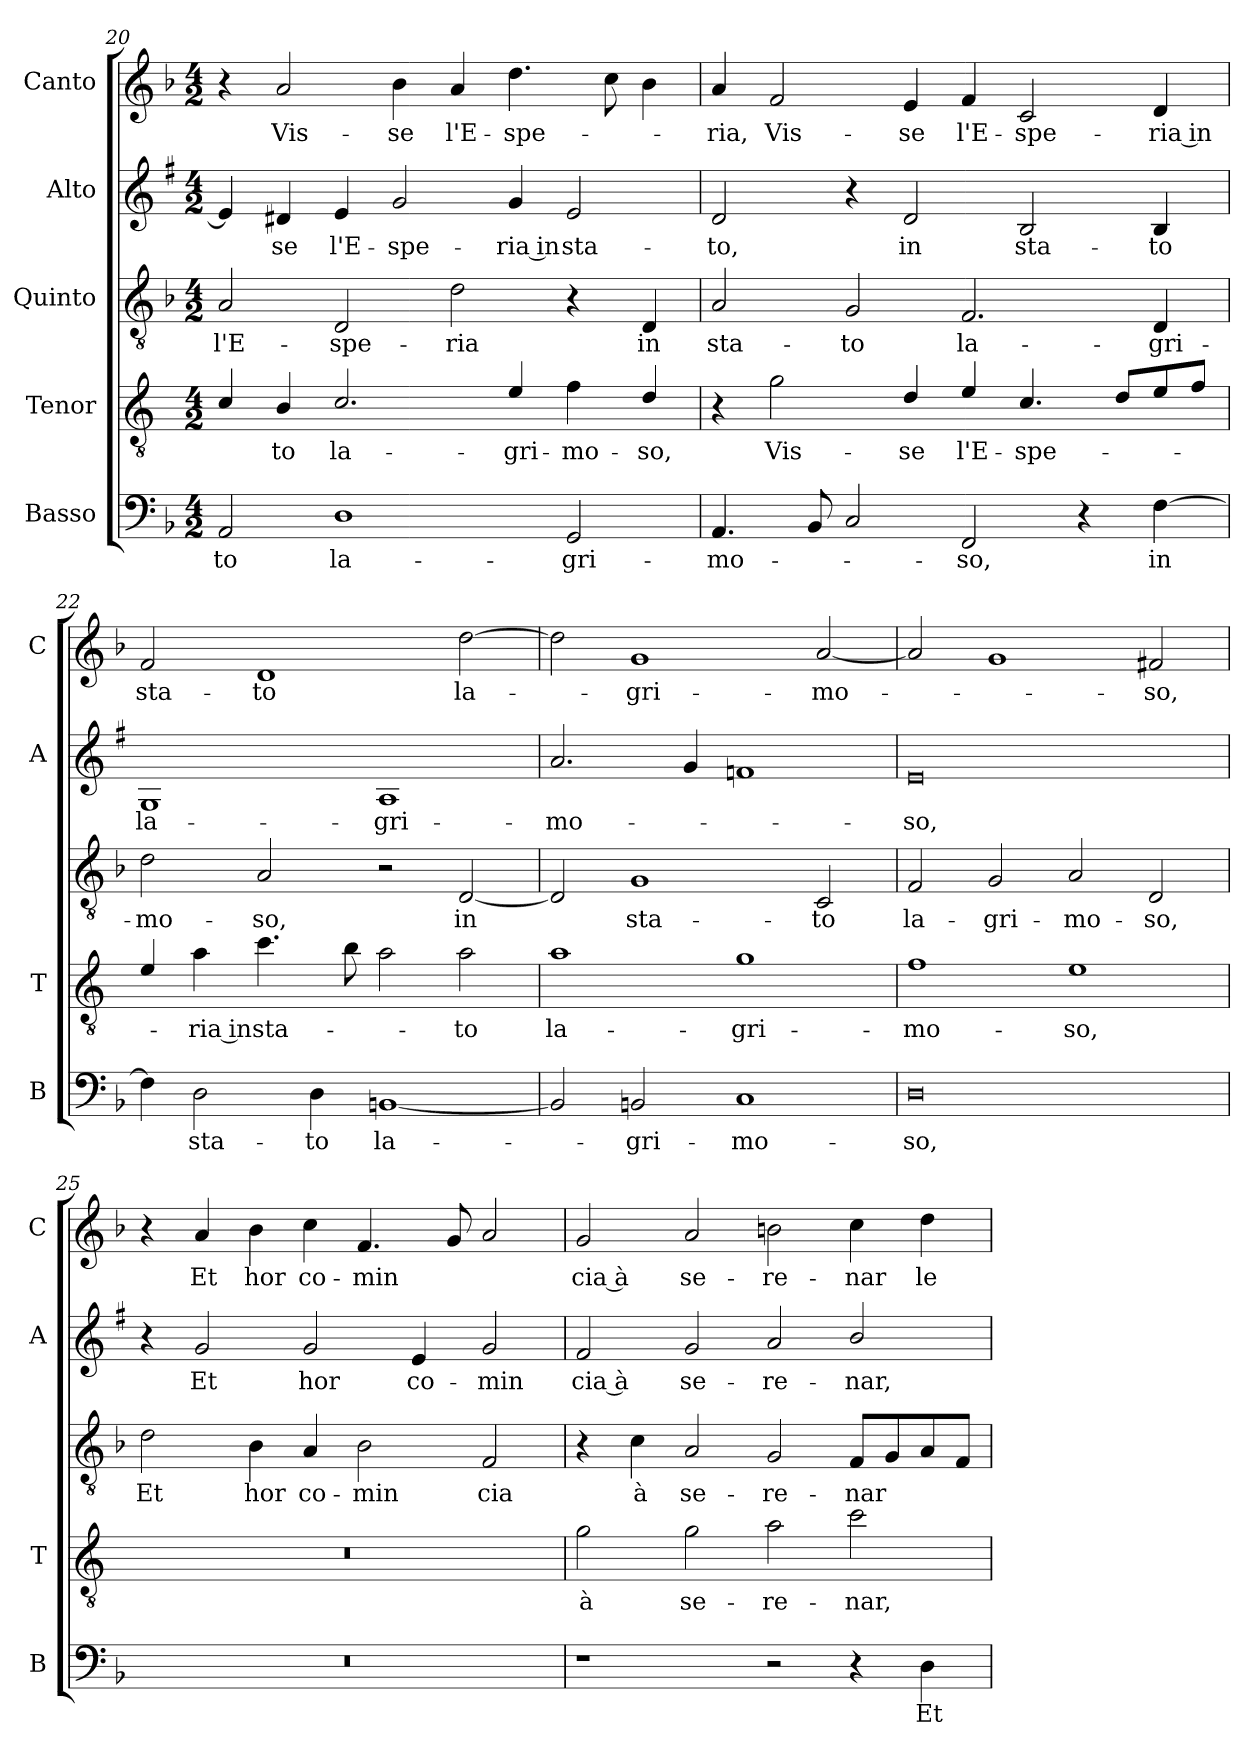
**kern	**text	**kern	**text	**kern	**text	**kern	**text	**kern	**text
*part5	*part5	*part4	*part4	*part3	*part3	*part2	*part2	*part1	*part1
*staff5	*staff5	*staff4	*staff4	*staff3	*staff3	*staff2	*staff2	*staff1	*staff1
*I"Basso	*	*I"Tenor	*	*I"Quinto	*	*I"Alto	*	*I"Canto	*
*I'B	*	*I'T	*	*	*	*I'A	*	*I'C	*
*clefF4	*	*clefGv2	*	*clefGv2	*	*clefG2	*	*clefG2	*
*	*	*ITrd4c7	*	*	*	*ITrd1c2	*	*	*
*k[b-]	*	*k[b-]	*	*k[b-]	*	*k[b-]	*	*k[b-]	*
*F:	*	*F:	*	*F:	*	*F:	*	*F:	*
*M4/2	*	*M4/2	*	*M4/2	*	*M4/2	*	*M4/2	*
=20	=20	=20	=20	=20	=20	=20	=20	=20	=20
!	!LO:LY:b	!	!	!	!LO:LY:b	!	!	!	!
2AA/	-to	4F/	.	2A/	l'E-	4d/]	.	4r	.
!	!	!	!LO:LY:b	!	!	!	!LO:LY:b	!	!LO:LY:b
.	.	4E/	-to	.	.	4c#X/	-se	2a/	Vis-
!	!LO:LY:b	!	!LO:LY:b	!	!LO:LY:b	!	!LO:LY:b	!	!
1D	la-	2.F/	la-	2D/	-spe-	4d/	l'E-	.	.
!	!	!	!	!	!	!	!LO:LY:b	!	!LO:LY:b
.	.	.	.	.	.	2f/	-spe-	4b-\	-se
!	!	!	!	!	!LO:LY:b	!	!	!	!LO:LY:b
.	.	.	.	2d\	-ria	.	.	4a/	l'E-
!	!	!	!LO:LY:b	!	!	!	!LO:LY:b	!	!LO:LY:b
.	.	4A/	-gri-	.	.	4f/	-ria in	4.dd\	-spe-
!	!LO:LY:b	!	!LO:LY:b	!	!	!	!LO:LY:b	!	!
2GG/	-gri-	4B-\	-mo-	4r	.	2d/	sta-	.	.
.	.	.	.	.	.	.	.	8cc\	.
!	!	!	!LO:LY:b	!	!LO:LY:b	!	!	!	!
.	.	4G/	-so,	4D/	in	.	.	4b-\	.
!!LO:LB:g=z
=21	=21	=21	=21	=21	=21	=21	=21	=21	=21
!	!LO:LY:b	!	!	!	!LO:LY:b	!	!LO:LY:b	!	!LO:LY:b
4.AA/	-mo-	4r	.	2A/	sta-	2c/	-to,	4a/	-ria,
!	!	!	!LO:LY:b	!	!	!	!	!	!LO:LY:b
.	.	2c\	Vis-	.	.	.	.	2f/	Vis-
8BB-/	.	.	.	.	.	.	.	.	.
!	!	!	!	!	!LO:LY:b	!	!	!	!
2C/	.	.	.	2G/	-to	4r	.	.	.
!	!	!	!LO:LY:b	!	!	!	!LO:LY:b	!	!LO:LY:b
.	.	4G/	-se	.	.	2c/	in	4e/	-se
!	!LO:LY:b	!	!LO:LY:b	!	!LO:LY:b	!	!	!	!LO:LY:b
2FF/	-so,	4A/	l'E-	2.F/	la-	.	.	4f/	l'E-
!	!	!	!LO:LY:b	!	!	!	!LO:LY:b	!	!LO:LY:b
.	.	4.F/	-spe-	.	.	2A/	sta-	2c/	-spe-
4r	.	.	.	.	.	.	.	.	.
.	.	8G/L	.	.	.	.	.	.	.
!	!LO:LY:b	!	!	!	!LO:LY:b	!	!LO:LY:b	!	!LO:LY:b
[4F\	in	8A/	.	4D/	-gri-	4A/	-to	4d/	-ria in
.	.	8B-/J	.	.	.	.	.	.	.
=22	=22	=22	=22	=22	=22	=22	=22	=22	=22
!	!	!	!	!	!LO:LY:b	!	!LO:LY:b	!	!LO:LY:b
4F\]	.	4A/	.	2d\	-mo-	1F	la-	2f/	sta-
!	!LO:LY:b	!	!LO:LY:b	!	!	!	!	!	!
2D\	sta-	4d\	-ria in	.	.	.	.	.	.
!	!	!	!LO:LY:b	!	!LO:LY:b	!	!	!	!LO:LY:b
.	.	4.f\	sta-	2A/	-so,	.	.	1d	-to
!	!LO:LY:b	!	!	!	!	!	!	!	!
4D\	-to	.	.	.	.	.	.	.	.
.	.	8e\	.	.	.	.	.	.	.
!	!LO:LY:b	!	!	!	!	!	!LO:LY:b	!	!
[1BBn	la-	2d\	.	2r	.	1G	-gri-	.	.
!	!	!	!LO:LY:b	!	!LO:LY:b	!	!	!	!LO:LY:b
.	.	2d\	-to	[2D/	in	.	.	[2dd\	la-
=23	=23	=23	=23	=23	=23	=23	=23	=23	=23
!	!	!	!LO:LY:b	!	!	!	!LO:LY:b	!	!
2BB/]	.	1d	la-	2D/]	.	2.g/	-mo-	2dd\]	.
!	!LO:LY:b	!	!	!	!LO:LY:b	!	!	!	!LO:LY:b
2BBn/	-gri-	.	.	1G	sta-	.	.	1g	-gri-
.	.	.	.	.	.	4f/	.	.	.
!	!LO:LY:b	!	!LO:LY:b	!	!	!	!	!	!
1C	-mo-	1c	-gri-	.	.	1e-X	.	.	.
!	!	!	!	!	!LO:LY:b	!	!	!	!LO:LY:b
.	.	.	.	2C/	-to	.	.	[2a/	-mo-
=24	=24	=24	=24	=24	=24	=24	=24	=24	=24
!	!LO:LY:b	!	!LO:LY:b	!	!LO:LY:b	!	!LO:LY:b	!	!
0D	-so,	1B-	-mo-	2F/	la-	0d	-so,	2a/]	.
!	!	!	!	!	!LO:LY:b	!	!	!	!
.	.	.	.	2G/	-gri-	.	.	1g	.
!	!	!	!LO:LY:b	!	!LO:LY:b	!	!	!	!
.	.	1A	-so,	2A/	-mo-	.	.	.	.
!	!	!	!	!	!LO:LY:b	!	!	!	!LO:LY:b
.	.	.	.	2D/	-so,	.	.	2f#X/	-so,
!!LO:PB:g=z
=25	=25	=25	=25	=25	=25	=25	=25	=25	=25
!	!	!	!	!	!LO:LY:b	!	!	!	!
0r	.	0r	.	2d\	Et	4r	.	4r	.
!	!	!	!	!	!	!	!LO:LY:b	!	!LO:LY:b
.	.	.	.	.	.	2f/	Et	4a/	Et
!	!	!	!	!	!LO:LY:b	!	!	!	!LO:LY:b
.	.	.	.	4B-\	hor	.	.	4b-\	hor
!	!	!	!	!	!LO:LY:b	!	!LO:LY:b	!	!LO:LY:b
.	.	.	.	4A/	co-	2f/	hor	4cc\	co-
!	!	!	!	!	!LO:LY:b	!	!	!	!LO:LY:b
.	.	.	.	2B-\	-min	.	.	4.f/	-min
!	!	!	!	!	!	!	!LO:LY:b	!	!
.	.	.	.	.	.	4d/	co-	.	.
.	.	.	.	.	.	.	.	8g/	.
!	!	!	!	!	!LO:LY:b	!	!LO:LY:b	!	!
.	.	.	.	2F/	cia	2f/	-min	2a/	.
=26	=26	=26	=26	=26	=26	=26	=26	=26	=26
!	!	!	!LO:LY:b	!	!	!	!LO:LY:b	!	!LO:LY:b
1r	.	2c\	à	4r	.	2e/	cia à	2g/	cia à
!	!	!	!	!	!LO:LY:b	!	!	!	!
.	.	.	.	4c\	à	.	.	.	.
!	!	!	!LO:LY:b	!	!LO:LY:b	!	!LO:LY:b	!	!LO:LY:b
.	.	2c\	se-	2A/	se-	2f/	se-	2a/	se-
!	!	!	!LO:LY:b	!	!LO:LY:b	!	!LO:LY:b	!	!LO:LY:b
2r	.	2d\	-re-	2G/	-re-	2g/	-re-	2bn\	-re-
!	!	!	!LO:LY:b	!	!LO:LY:b	!	!LO:LY:b	!	!LO:LY:b
4r	.	2f\	-nar,	8F/L	-nar	2a/	-nar,	4cc\	-nar
.	.	.	.	8G/	.	.	.	.	.
!	!LO:LY:b	!	!	!	!	!	!	!	!LO:LY:b
4D\	Et	.	.	8A/	.	.	.	4dd\	le
.	.	.	.	8F/J	.	.	.	.	.
=	=	=	=	=	=	=	=	=	=
*-	*-	*-	*-	*-	*-	*-	*-	*-	*-
